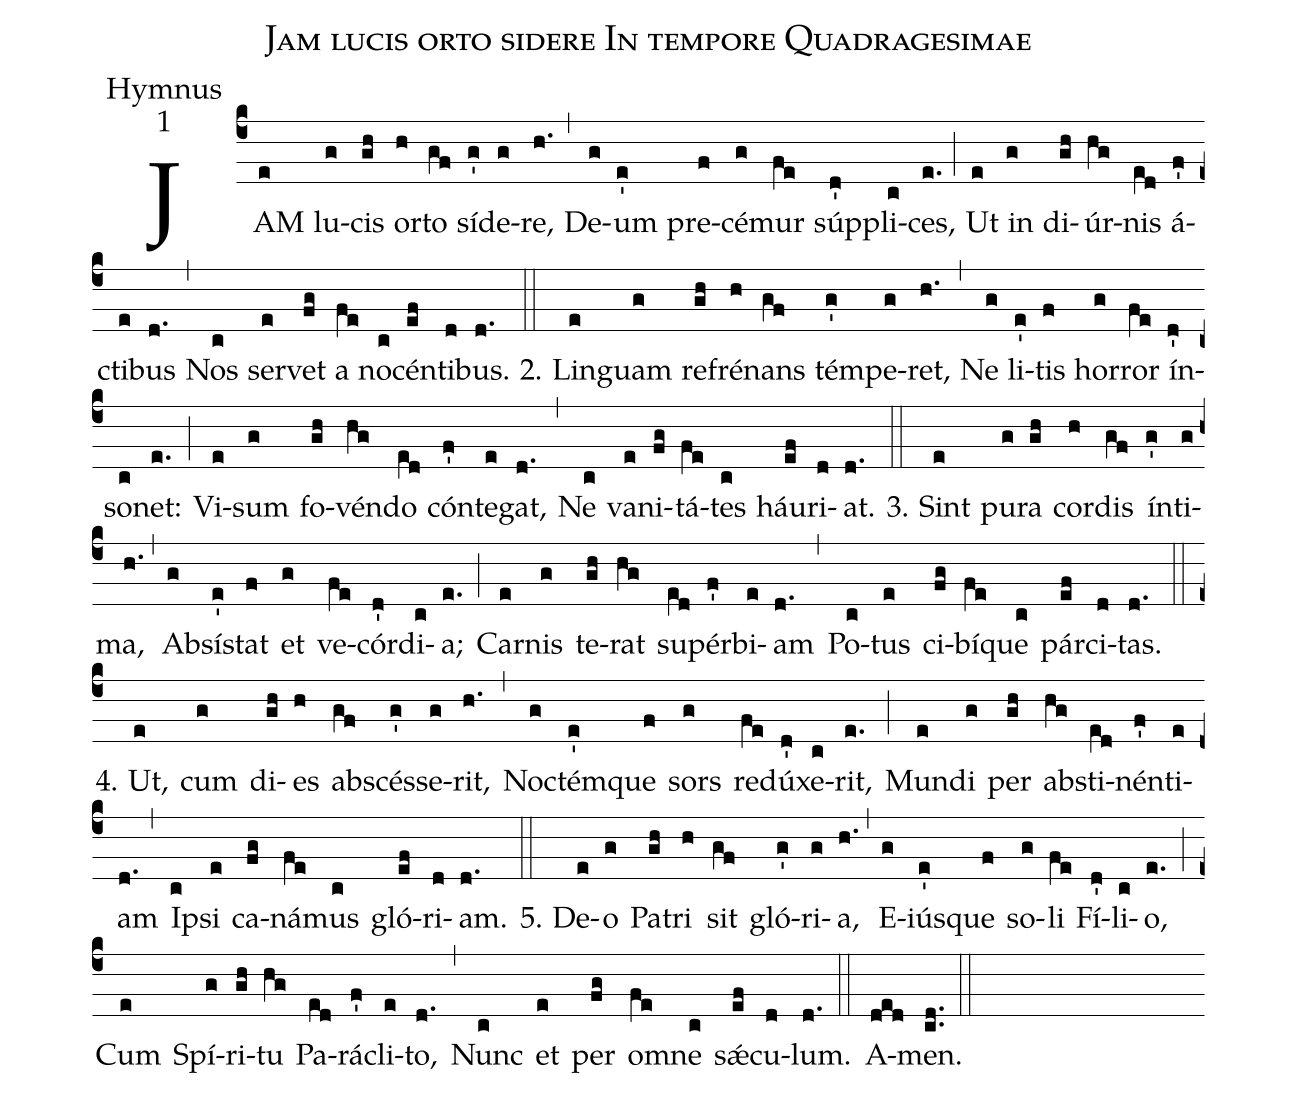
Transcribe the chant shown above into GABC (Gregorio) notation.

name:Jam lucis orto sidere In tempore Quadragesimae;
office-part:Hymnus;
mode:1;
%%
(c4) JAM(e) lu(g)cis(gh) or(h)to(gf) sí(g')de(g)re,(h.) (,) De(g)um(e') pre(f)cé(g)mur(fe) súp(d')pli(c)ces,(e.) (;) Ut(e) in(g) di(gh)úr(hg)nis(e[ll:1]d) á(f')cti(e)bus(d.) (,) Nos(c) ser(e)vet(fg) a(fe) no(c)cén(ef)ti(d)bus.(d.) (::)

2. Lin(e)guam(g) re(gh)fré(h)nans(gf) tém(g')pe(g)ret,(h.) (,) Ne(g) li(e')tis(f) hor(g)ror(fe) ín(d')so(c)net:(e.) (;) Vi(e)sum(g) fo(gh)vén(hg)do(e[ll:1]d) cón(f')te(e)gat,(d.) (,) Ne(c) va(e)ni(fg)tá(fe)tes(c) háu(ef)ri(d)at.(d.) (::)

3. Sint(e) pu(g)ra(gh) cor(h)dis(gf) ín(g')ti(g)ma,(h.) (,) Ab(g)sí(e')stat(f) et(g) ve(fe)cór(d')di(c)a;(e.) (;) Car(e)nis(g) te(gh)rat(hg) su(e[ll:1]d)pér(f')bi(e)am(d.) (,) Po(c)tus(e) ci(fg)bí(fe)que(c) pár(ef)ci(d)tas.(d.) (::)

4. Ut,(e) cum(g) di(gh)es(h) ab(gf)scés(g')se(g)rit,(h.) (,) No(g)ctém(e')que(f) sors(g) re(fe)dú(d')xe(c)rit,(e.) (;) Mun(e)di(g) per(gh) ab(hg)sti(e[ll:1]d)nén(f')ti(e)am(d.) (,) I(c)psi(e) ca(fg)ná(fe)mus(c) gló(ef)ri(d)am.(d.) (::)

5. De(e)o(g) Pa(gh)tri(h) sit(gf) gló(g')ri(g)a,(h.) (,)
E(g)iús(e')que(f) so(g)li(fe) Fí(d')li(c)o,(e.) (;)
Cum(e) Spí(g)ri(gh)tu(hg) Pa(ed)rá(f')cli(e)to,(d.) (,)
Nunc(c) et(e) per(fg) om(fe)ne(c) sǽ(ef)cu(d)lum.(d.) (::)
A(ded)men.(cd..) (::)
